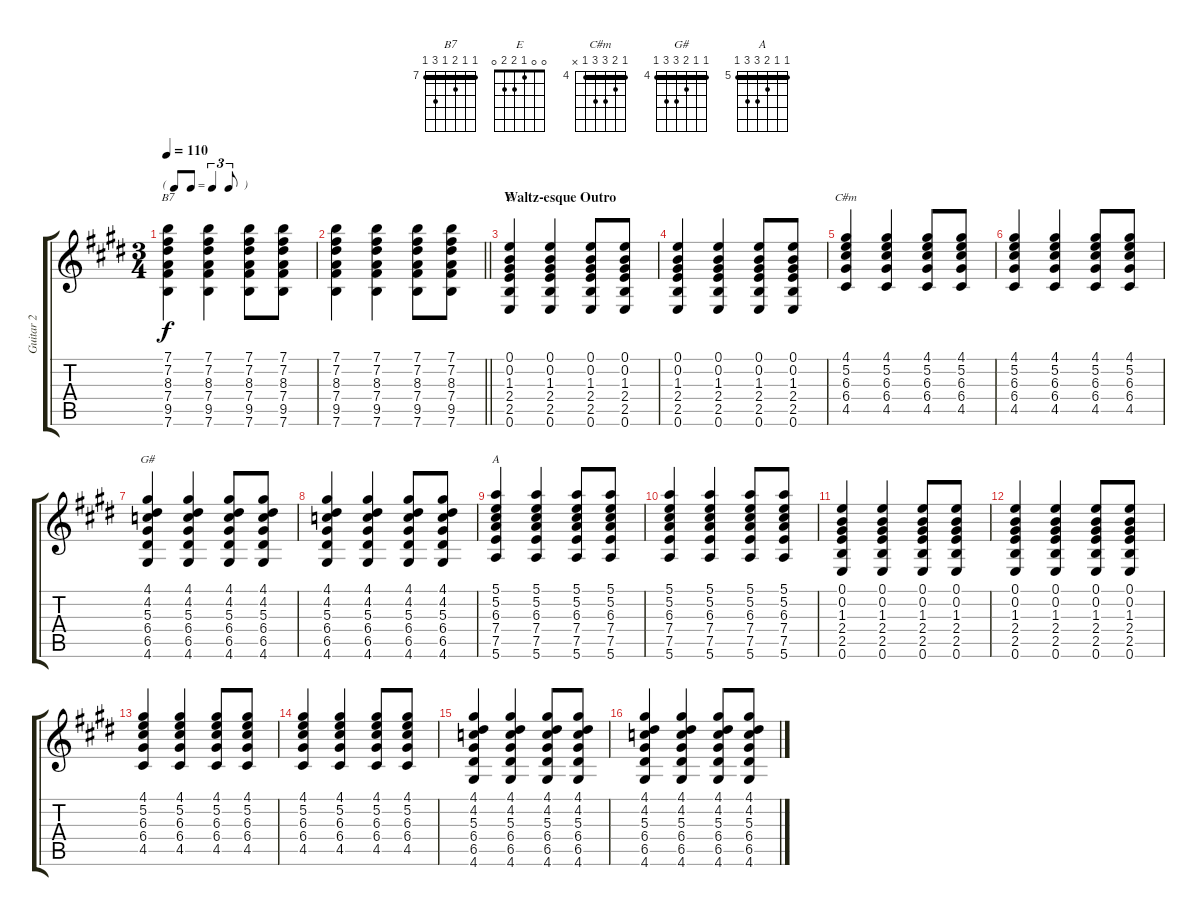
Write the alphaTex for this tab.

\track ("Guitar 2" "Guitar 2") {instrument electricguitarmuted}
\staff {score tabs}
\tuning (E4 B3 G3 D3 A2 E2) {hide}
\chord ("B7" 7 7 8 7 9 7) {firstfret 7 barre 7}
\chord ("E" 0 0 1 2 2 0)
\chord ("C#m" 4 5 6 6 4 x) {firstfret 4 barre 4}
\chord ("G#" 4 4 5 6 6 4) {firstfret 4 barre 4}
\chord ("A" 5 5 6 7 7 5) {firstfret 5 barre 5}
\ts (3 4)
\tf triplet8th
\tempo 110
\clef g2
\ks e
(7.1 7.2 8.3 7.4 9.5 7.6).4{ch "B7" dy f} (7.1 7.2 8.3 7.4 9.5 7.6).4 (7.1 7.2 8.3 7.4 9.5 7.6).8 (7.1 7.2 8.3 7.4 9.5 7.6).8 |
\barLineRight lightlight
(7.1 7.2 8.3 7.4 9.5 7.6).4 (7.1 7.2 8.3 7.4 9.5 7.6).4 (7.1 7.2 8.3 7.4 9.5 7.6).8 (7.1 7.2 8.3 7.4 9.5 7.6).8 |
\section ("" "Waltz-esque Outro")
(0.1 0.2 1.3 2.4 2.5 0.6).4{ch "E"} (0.1 0.2 1.3 2.4 2.5 0.6).4 (0.1 0.2 1.3 2.4 2.5 0.6).8 (0.1 0.2 1.3 2.4 2.5 0.6).8 |
(0.1 0.2 1.3 2.4 2.5 0.6).4 (0.1 0.2 1.3 2.4 2.5 0.6).4 (0.1 0.2 1.3 2.4 2.5 0.6).8 (0.1 0.2 1.3 2.4 2.5 0.6).8 |
(4.1 5.2 6.3 6.4 4.5).4{ch "C#m"} (4.1 5.2 6.3 6.4 4.5).4 (4.1 5.2 6.3 6.4 4.5).8 (4.1 5.2 6.3 6.4 4.5).8 |
(4.1 5.2 6.3 6.4 4.5).4 (4.1 5.2 6.3 6.4 4.5).4 (4.1 5.2 6.3 6.4 4.5).8 (4.1 5.2 6.3 6.4 4.5).8 |
(4.1 4.2 5.3 6.4 6.5 4.6).4{ch "G#"} (4.1 4.2 5.3 6.4 6.5 4.6).4 (4.1 4.2 5.3 6.4 6.5 4.6).8 (4.1 4.2 5.3 6.4 6.5 4.6).8 |
(4.1 4.2 5.3 6.4 6.5 4.6).4 (4.1 4.2 5.3 6.4 6.5 4.6).4 (4.1 4.2 5.3 6.4 6.5 4.6).8 (4.1 4.2 5.3 6.4 6.5 4.6).8 |
(5.1 5.2 6.3 7.4 7.5 5.6).4{ch "A"} (5.1 5.2 6.3 7.4 7.5 5.6).4 (5.1 5.2 6.3 7.4 7.5 5.6).8 (5.1 5.2 6.3 7.4 7.5 5.6).8 |
(5.1 5.2 6.3 7.4 7.5 5.6).4 (5.1 5.2 6.3 7.4 7.5 5.6).4 (5.1 5.2 6.3 7.4 7.5 5.6).8 (5.1 5.2 6.3 7.4 7.5 5.6).8 |
(0.1 0.2 1.3 2.4 2.5 0.6).4 (0.1 0.2 1.3 2.4 2.5 0.6).4 (0.1 0.2 1.3 2.4 2.5 0.6).8 (0.1 0.2 1.3 2.4 2.5 0.6).8 |
(0.1 0.2 1.3 2.4 2.5 0.6).4 (0.1 0.2 1.3 2.4 2.5 0.6).4 (0.1 0.2 1.3 2.4 2.5 0.6).8 (0.1 0.2 1.3 2.4 2.5 0.6).8 |
(4.1 5.2 6.3 6.4 4.5).4 (4.1 5.2 6.3 6.4 4.5).4 (4.1 5.2 6.3 6.4 4.5).8 (4.1 5.2 6.3 6.4 4.5).8 |
(4.1 5.2 6.3 6.4 4.5).4 (4.1 5.2 6.3 6.4 4.5).4 (4.1 5.2 6.3 6.4 4.5).8 (4.1 5.2 6.3 6.4 4.5).8 |
(4.1 4.2 5.3 6.4 6.5 4.6).4 (4.1 4.2 5.3 6.4 6.5 4.6).4 (4.1 4.2 5.3 6.4 6.5 4.6).8 (4.1 4.2 5.3 6.4 6.5 4.6).8 |
(4.1 4.2 5.3 6.4 6.5 4.6).4 (4.1 4.2 5.3 6.4 6.5 4.6).4 (4.1 4.2 5.3 6.4 6.5 4.6).8 (4.1 4.2 5.3 6.4 6.5 4.6).8
